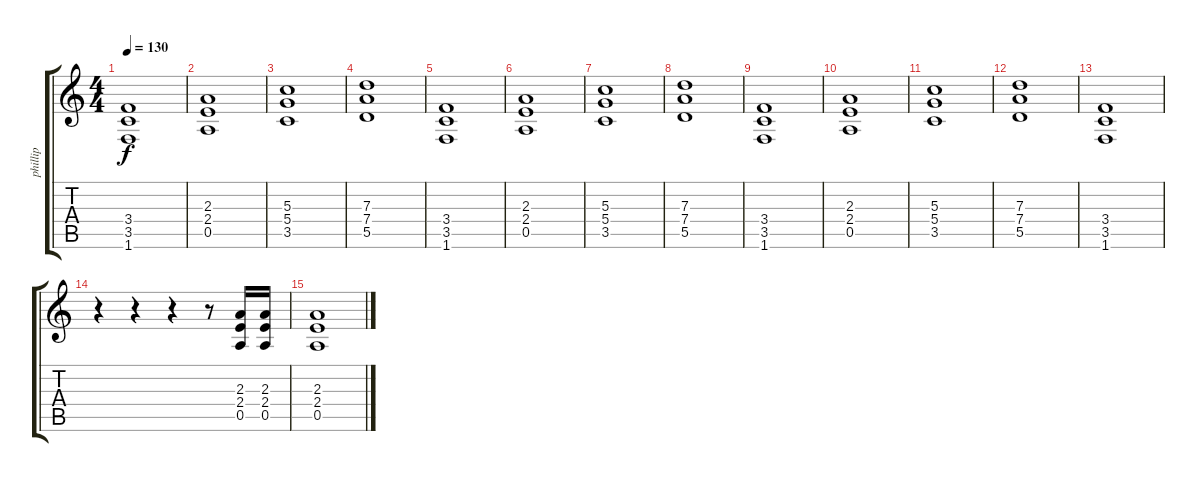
\track ("phillip" "phillip") {instrument electricguitarclean}
\staff {score tabs}
\tuning (E4 B3 G3 D3 A2 E2) {hide}
\ts (4 4)
\tempo 130
\clef g2
\ks c
(3.4 3.5 1.6).1{dy f} |
(2.3 2.4 0.5).1 |
(5.3 5.4 3.5).1 |
(7.3 7.4 5.5).1 |
(3.4 3.5 1.6).1 |
(2.3 2.4 0.5).1 |
(5.3 5.4 3.5).1 |
(7.3 7.4 5.5).1 |
(3.4 3.5 1.6).1 |
(2.3 2.4 0.5).1 |
(5.3 5.4 3.5).1 |
(7.3 7.4 5.5).1 |
(3.4 3.5 1.6).1 |
r.4 r.4 r.4 r.8 (2.3 2.4 0.5).16 (2.3 2.4 0.5).16 |
(2.3 2.4 0.5).1
